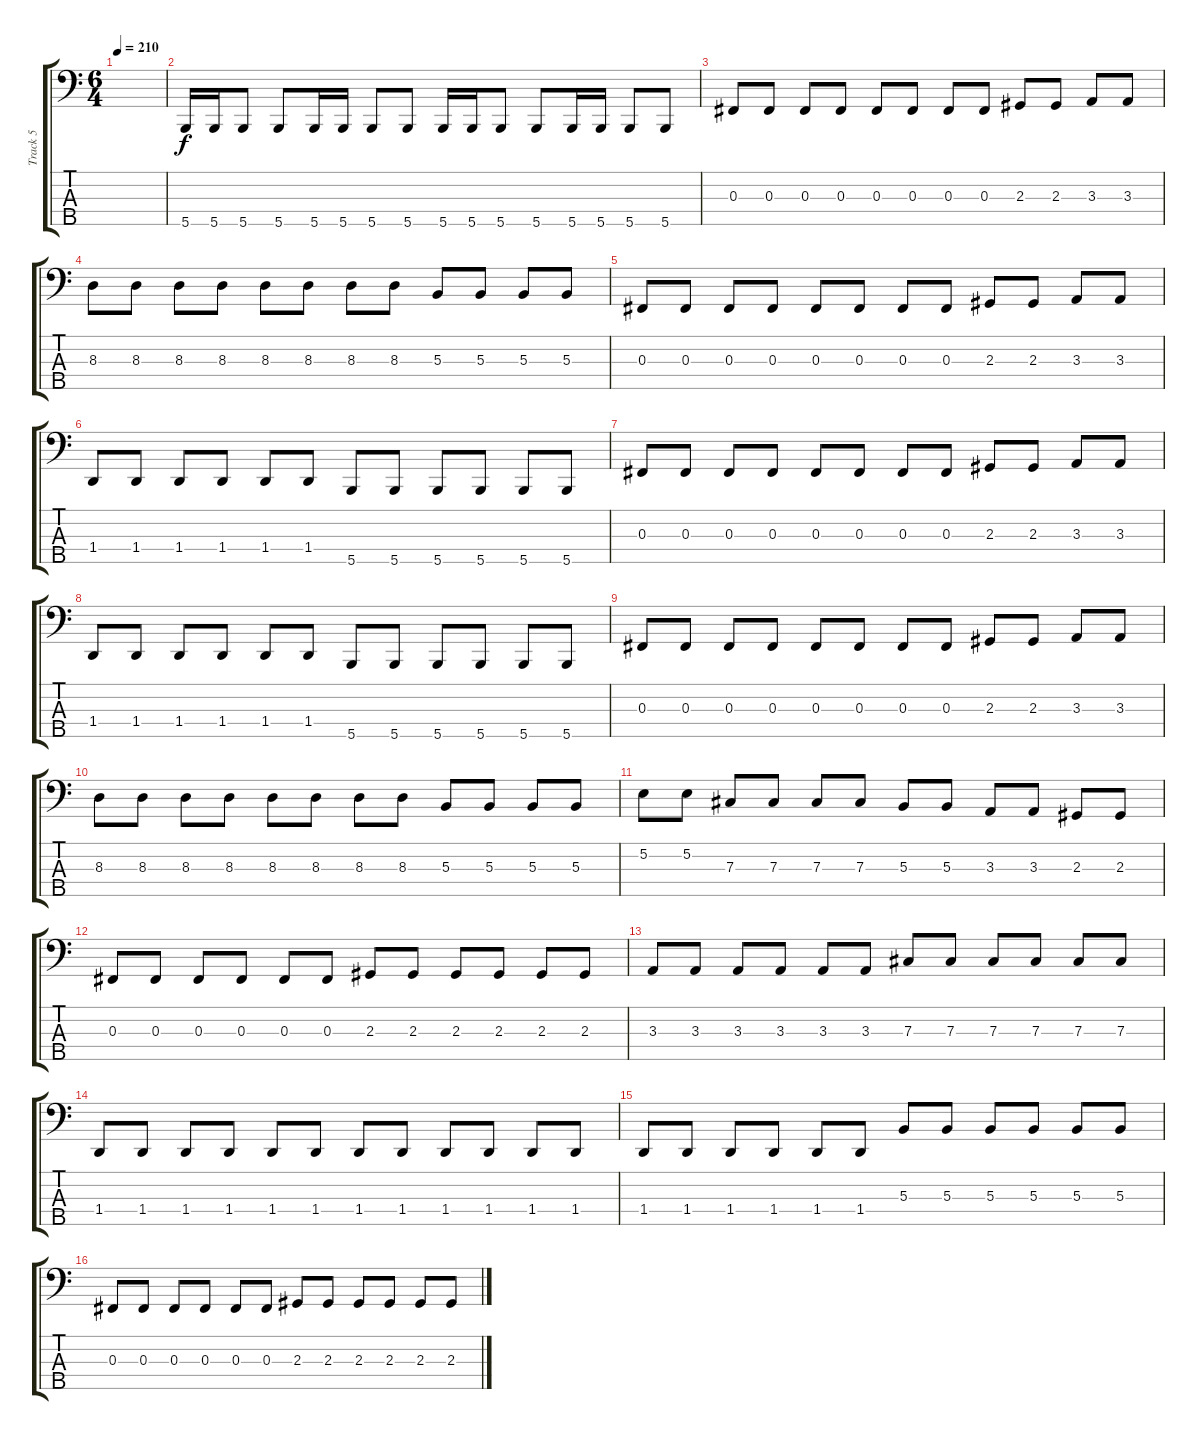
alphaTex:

\track ("Track 5" "Track 5") {instrument electricbassfinger}
\staff {score tabs}
\tuning (E2 B1 Gb1 Db1 Gb0) {hide}
\ts (6 4)
\tempo 210
\clef f4
\ks c
|
5.5.16 5.5.16 5.5.8 5.5.8 5.5.16 5.5.16 5.5.8 5.5.8 5.5.16 5.5.16 5.5.8 5.5.8 5.5.16 5.5.16 5.5.8 5.5.8 |
0.3.8 0.3.8 0.3.8 0.3.8 0.3.8 0.3.8 0.3.8 0.3.8 2.3.8 2.3.8 3.3.8 3.3.8 |
8.3.8 8.3.8 8.3.8 8.3.8 8.3.8 8.3.8 8.3.8 8.3.8 5.3.8 5.3.8 5.3.8 5.3.8 |
0.3.8 0.3.8 0.3.8 0.3.8 0.3.8 0.3.8 0.3.8 0.3.8 2.3.8 2.3.8 3.3.8 3.3.8 |
1.4.8 1.4.8 1.4.8 1.4.8 1.4.8 1.4.8 5.5.8 5.5.8 5.5.8 5.5.8 5.5.8 5.5.8 |
0.3.8 0.3.8 0.3.8 0.3.8 0.3.8 0.3.8 0.3.8 0.3.8 2.3.8 2.3.8 3.3.8 3.3.8 |
1.4.8 1.4.8 1.4.8 1.4.8 1.4.8 1.4.8 5.5.8 5.5.8 5.5.8 5.5.8 5.5.8 5.5.8 |
0.3.8 0.3.8 0.3.8 0.3.8 0.3.8 0.3.8 0.3.8 0.3.8 2.3.8 2.3.8 3.3.8 3.3.8 |
8.3.8 8.3.8 8.3.8 8.3.8 8.3.8 8.3.8 8.3.8 8.3.8 5.3.8 5.3.8 5.3.8 5.3.8 |
5.2.8 5.2.8 7.3.8 7.3.8 7.3.8 7.3.8 5.3.8 5.3.8 3.3.8 3.3.8 2.3.8 2.3.8 |
0.3.8 0.3.8 0.3.8 0.3.8 0.3.8 0.3.8 2.3.8 2.3.8 2.3.8 2.3.8 2.3.8 2.3.8 |
3.3.8 3.3.8 3.3.8 3.3.8 3.3.8 3.3.8 7.3.8 7.3.8 7.3.8 7.3.8 7.3.8 7.3.8 |
1.4.8 1.4.8 1.4.8 1.4.8 1.4.8 1.4.8 1.4.8 1.4.8 1.4.8 1.4.8 1.4.8 1.4.8 |
1.4.8 1.4.8 1.4.8 1.4.8 1.4.8 1.4.8 5.3.8 5.3.8 5.3.8 5.3.8 5.3.8 5.3.8 |
0.3.8 0.3.8 0.3.8 0.3.8 0.3.8 0.3.8 2.3.8 2.3.8 2.3.8 2.3.8 2.3.8 2.3.8
